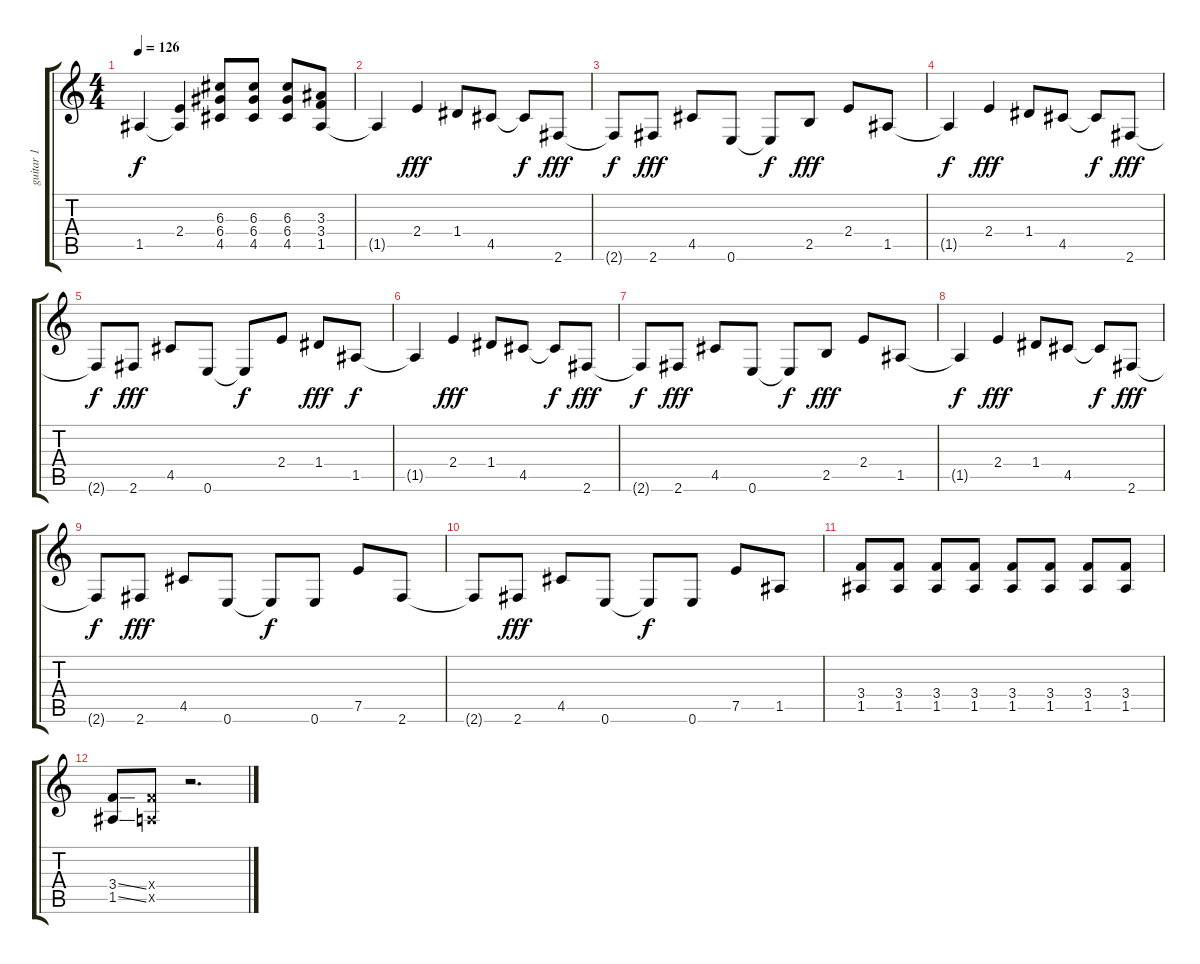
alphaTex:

\track ("guitar 1 " "guitar 1 ") {instrument electricguitarclean}
\staff {score tabs}
\tuning (E4 B3 G3 D3 A2 E2) {hide}
\ts (4 4)
\tempo 126
\clef g2
\ks c
1.5{t}.4{dy f} (2.4 1.5{t}).4 (6.3 6.4 4.5).8 (6.3 6.4 4.5).8 (6.3 6.4 4.5).8 (3.3 3.4 1.5).8 |
1.5{t}.4 2.4.4{dy fff} 1.4.8 4.5.8 4.5{t}.8{dy f} 2.6.8{dy fff} |
2.6{t}.8{dy f} 2.6.8{dy fff} 4.5.8 0.6.8 0.6{t}.8{dy f} 2.5.8{dy fff} 2.4.8 1.5.8 |
1.5{t}.4{dy f} 2.4.4{dy fff} 1.4.8 4.5.8 4.5{t}.8{dy f} 2.6.8{dy fff} |
2.6{t}.8{dy f} 2.6.8{dy fff} 4.5.8 0.6.8 0.6{t}.8{dy f} 2.4.8 1.4.8{dy fff} 1.5.8{dy f} |
1.5{t}.4 2.4.4{dy fff} 1.4.8 4.5.8 4.5{t}.8{dy f} 2.6.8{dy fff} |
2.6{t}.8{dy f} 2.6.8{dy fff} 4.5.8 0.6.8 0.6{t}.8{dy f} 2.5.8{dy fff} 2.4.8 1.5.8 |
1.5{t}.4{dy f} 2.4.4{dy fff} 1.4.8 4.5.8 4.5{t}.8{dy f} 2.6.8{dy fff} |
2.6{t}.8{dy f} 2.6.8{dy fff} 4.5.8 0.6.8 0.6{t}.8{dy f} 0.6.8 7.5.8 2.6.8 |
2.6{t}.8 2.6.8{dy fff} 4.5.8 0.6.8 0.6{t}.8{dy f} 0.6.8 7.5.8 1.5.8 |
(3.4 1.5).8 (3.4 1.5).8 (3.4 1.5).8 (3.4 1.5).8 (3.4 1.5).8 (3.4 1.5).8 (3.4 1.5).8 (3.4 1.5).8 |
(3.4{ss} 1.5{ss}).8 (3.4{x} 0.5{x}).8 r.2{d}
